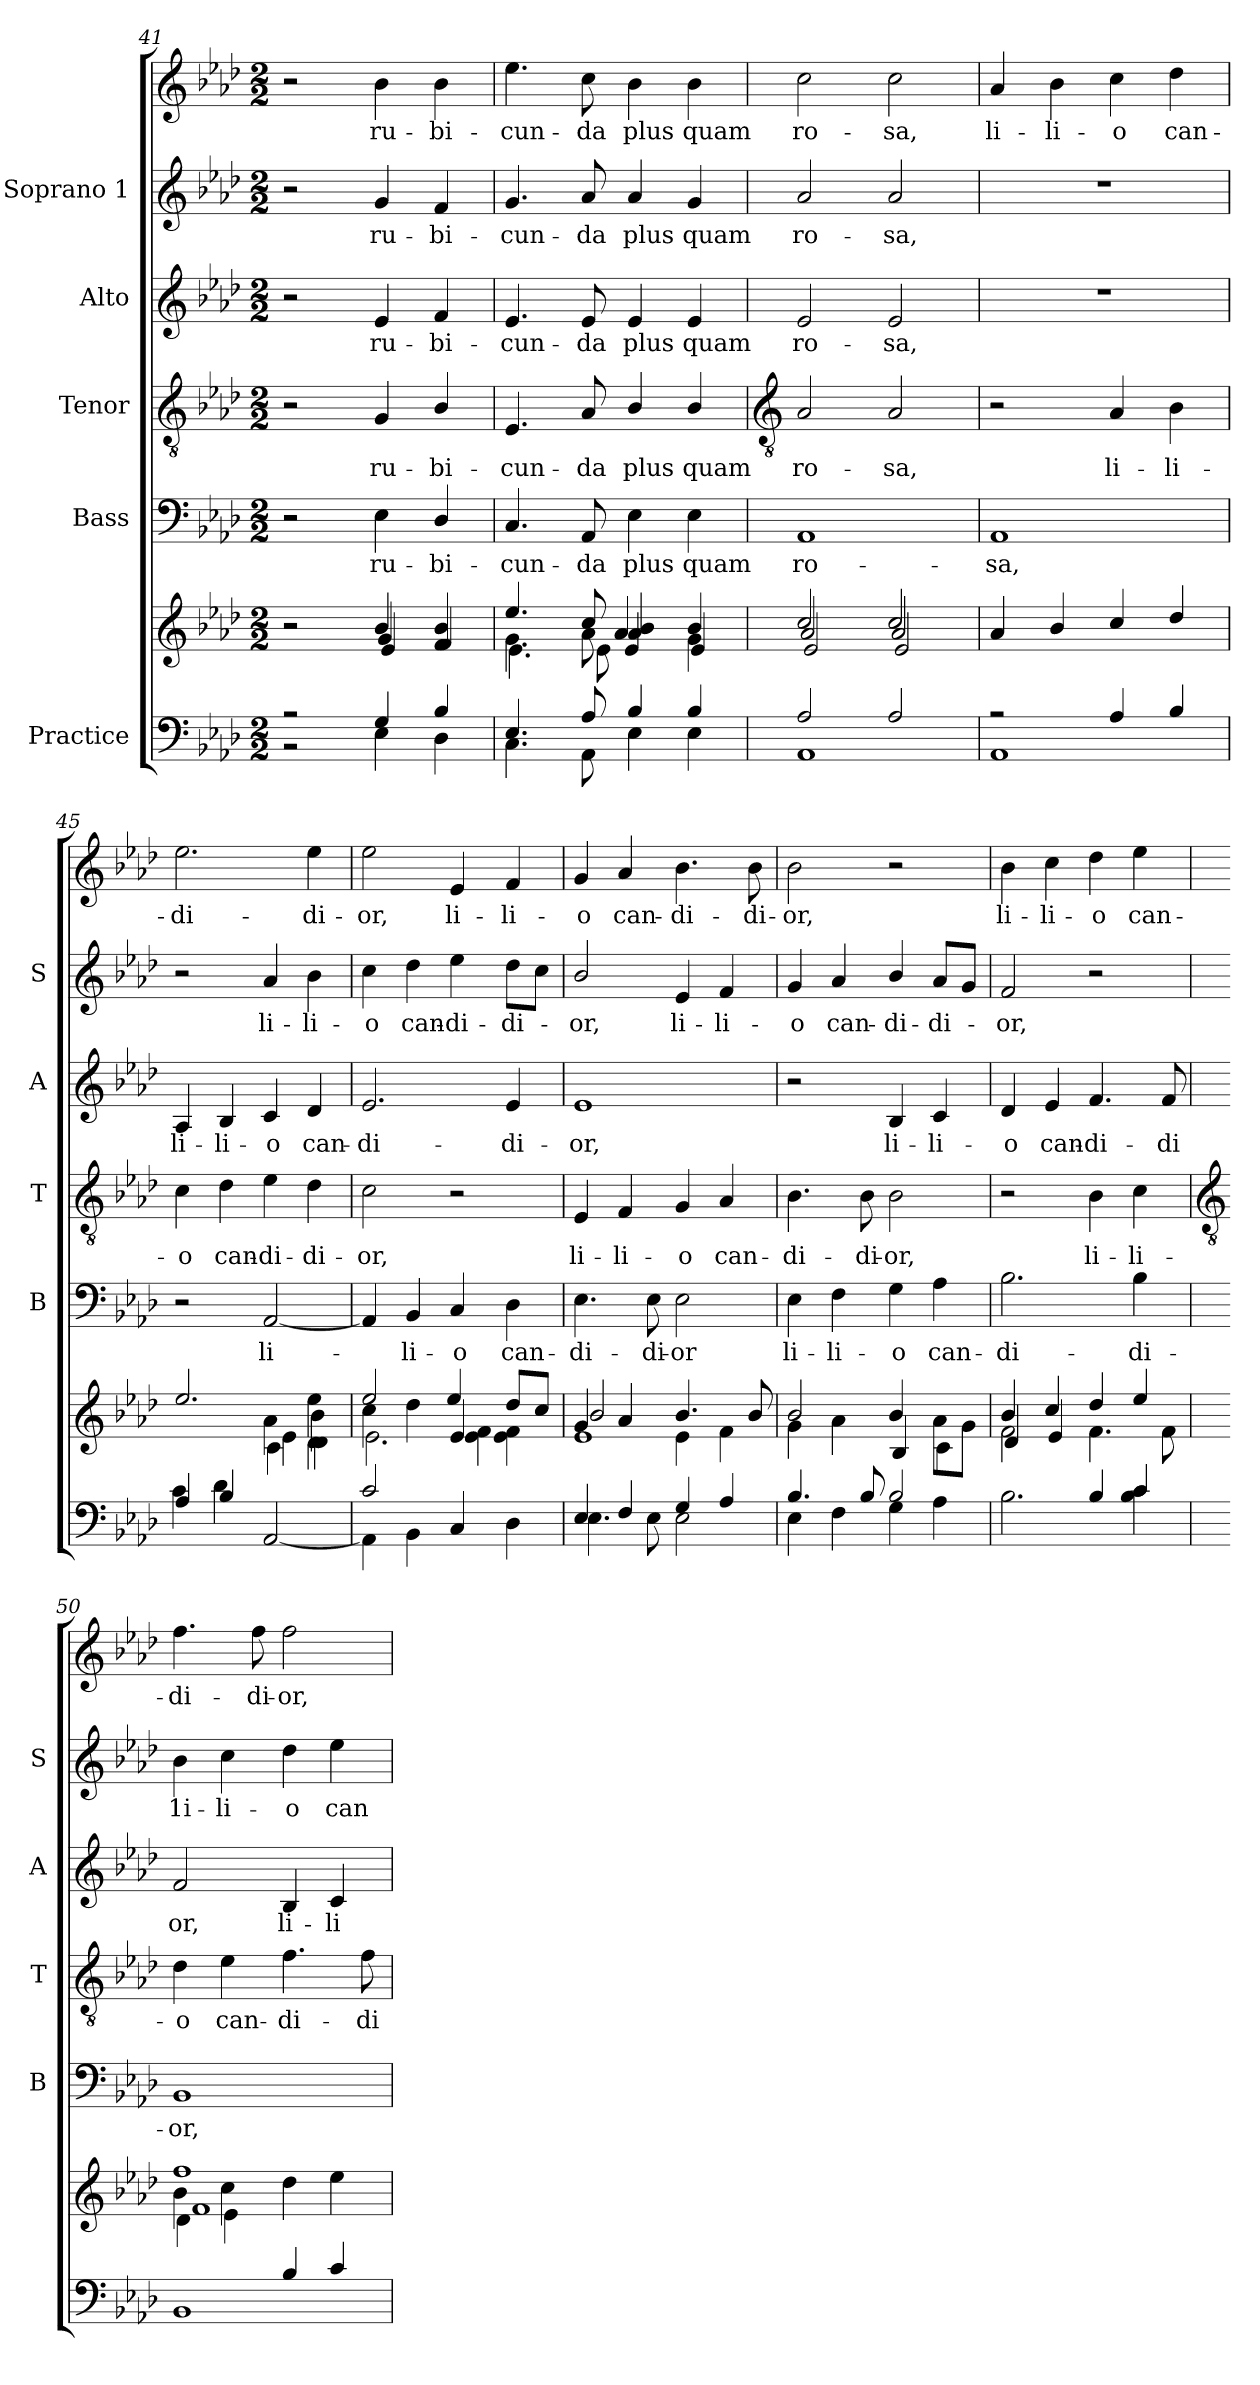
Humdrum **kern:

**kern	**kern	**kern	**text	**kern	**text	**kern	**text	**kern	**text	**kern	**text
*part5	*part5	*part4	*part4	*part3	*part3	*part2	*part2	*part1	*part1	*part1	*part1
*staff7	*staff6	*staff5	*staff5	*staff4	*staff4	*staff3	*staff3	*staff2	*staff2	*staff1	*staff1
*I"Practice	*	*I"Bass	*	*I"Tenor	*	*I"Alto	*	*I"Soprano 1	*	*	*
*	*	*I'B	*	*I'T	*	*I'A	*	*I'S	*	*	*
*clefF4	*clefG2	*clefF4	*	*clefGv2	*	*clefG2	*	*clefG2	*	*clefG2	*
*k[b-e-a-d-]	*k[b-e-a-d-]	*k[b-e-a-d-]	*	*k[b-e-a-d-]	*	*k[b-e-a-d-]	*	*k[b-e-a-d-]	*	*k[b-e-a-d-]	*
*A-:	*A-:	*A-:	*	*A-:	*	*A-:	*	*A-:	*	*A-:	*
*M2/2	*M2/2	*M2/2	*	*M2/2	*	*M2/2	*	*M2/2	*	*M2/2	*
=41	=41	=41	=41	=41	=41	=41	=41	=41	=41	=41	=41
*^	*^	*	*	*	*	*	*	*	*	*	*
*	*	*	*^	*	*	*	*	*	*	*	*	*	*
2r	2r	2r	2r	2r	2r	.	2r	.	2r	.	2r	.	2r	.
!	!	!	!	!	!	!LO:LY:b	!	!LO:LY:b	!	!LO:LY:b	!	!LO:LY:b	!	!LO:LY:b
4G	4E-	4b-/	4g/	4e-/	4E-	ru-	4G	ru-	4e-	ru-	4g	-ru-	4b-	ru-
!	!	!	!	!	!	!LO:LY:b	!	!LO:LY:b	!	!LO:LY:b	!	!LO:LY:b	!	!LO:LY:b
4B-	4D-	4b-/	4f/	4f/	4D-/	-bi-	4B-/	-bi-	4f	-bi-	4f	-bi-	4b-	-bi-
=42	=42	=42	=42	=42	=42	=42	=42	=42	=42	=42	=42	=42	=42	=42
!	!	!	!	!	!	!LO:LY:b	!	!LO:LY:b	!	!LO:LY:b	!	!LO:LY:b	!	!LO:LY:b
4.E-	4.C\	4.ee-	4.g\	4.e-\	4.C/	-cun-	4.E-	-cun-	4.e-	-cun-	4.g	cun-	4.ee-	-cun-
!	!	!	!	!	!	!LO:LY:b	!	!LO:LY:b	!	!LO:LY:b	!	!LO:LY:b	!	!LO:LY:b
8A-	8AA-\	8cc	8a-\	8e-\	8AA-	-da	8A-	-da	8e-	-da	8a-/	-da	8cc	-da
!	!	!	!	!	!	!LO:LY:b	!	!LO:LY:b	!	!LO:LY:b	!	!LO:LY:b	!	!LO:LY:b
4B-	4E-	4a-/ 4b-/	4a-/	4e-	4E-	plus	4B-/	plus	4e-	plus	4a-/	plus	4b-	plus
!	!	!	!	!	!	!LO:LY:b	!	!LO:LY:b	!	!LO:LY:b	!	!LO:LY:b	!	!LO:LY:b
4B-	4E-	4b-/	4g	4e-	4E-	quam	4B-/	quam	4e-	quam	4g	quam	4b-	quam
!!LO:LB:g=z
=43	=43	=43	=43	=43	=43	=43	=43	=43	=43	=43	=43	=43	=43	=43
*	*	*	*	*	*	*	*clefGv2	*	*	*	*	*	*	*
!	!	!	!	!	!	!LO:LY:b	!	!LO:LY:b	!	!LO:LY:b	!	!LO:LY:b	!	!LO:LY:b
2A-/	1AA-	2cc/	2a-/	2e-	1AA-	ro-	2A-/	ro-	2e-	ro-	2a-/	ro-	2cc	ro-
!	!	!	!	!	!	!	!	!LO:LY:b	!	!LO:LY:b	!	!LO:LY:b	!	!LO:LY:b
2A-/	.	2cc/	2a-/	2e-	.	.	2A-/	-sa,	2e-	-sa,	2a-/	-sa,	2cc	-sa,
=44	=44	=44	=44	=44	=44	=44	=44	=44	=44	=44	=44	=44	=44	=44
!	!	!	!	!	!	!LO:LY:b	!	!	!	!	!	!	!	!LO:LY:b
2r	1AA-	4a-	1ryy	1ryy	1AA-	-sa,	2r	.	1r	.	1r	.	4a-	li-
!	!	!	!	!	!	!	!	!	!	!	!	!	!	!LO:LY:b
.	.	4b-	.	.	.	.	.	.	.	.	.	.	4b-	-li-
!	!	!	!	!	!	!	!	!LO:LY:b	!	!	!	!	!	!LO:LY:b
4A-	.	4cc	.	.	.	.	4A-	li-	.	.	.	.	4cc	-o
!	!	!	!	!	!	!	!	!LO:LY:b	!	!	!	!	!	!LO:LY:b
4B-	.	4dd-	.	.	.	.	4B-	-li-	.	.	.	.	4dd-	can-
=45	=45	=45	=45	=45	=45	=45	=45	=45	=45	=45	=45	=45	=45	=45
*	*^	*	*	*^	*	*	*	*	*	*	*	*	*	*
!	!	!	!	!	!	!	!	!	!	!LO:LY:b	!	!LO:LY:b	!	!	!	!LO:LY:b
4A-	4c	2ryy	2.ee-/	2ryy	2ryy	2ryy	2r	.	4c	-o	4A-	li-	2r	.	2.ee-	-di-
!	!	!	!	!	!	!	!	!	!	!LO:LY:b	!	!LO:LY:b	!	!	!	!
4B-	4d-	.	.	.	.	.	.	.	4d-	can-	4B-	-li-	.	.	.	.
!	!	!	!	!	!	!	!	!LO:LY:b	!	!LO:LY:b	!	!LO:LY:b	!	!LO:LY:b	!	!
2ryy	2ryy	[2AA-	.	4a-\	4c\	4e-\	[2AA-	li-	4e-	-di-	4c	-o	4a-	-li-	.	.
!	!	!	!	!	!	!	!	!	!	!LO:LY:b	!	!LO:LY:b	!	!LO:LY:b	!	!LO:LY:b
.	.	.	4ee-\	4b-\	4d-\	4d-\	.	.	4d-	-di-	4d-	can-	4b-	-li-	4ee-	-di-
*	*v	*v	*	*	*	*	*	*	*	*	*	*	*	*	*	*
=46	=46	=46	=46	=46	=46	=46	=46	=46	=46	=46	=46	=46	=46	=46	=46
!	!	!	!	!	!	!	!	!	!LO:LY:b	!	!LO:LY:b	!	!LO:LY:b	!	!LO:LY:b
*	*	*	*	*v	*v	*	*	*	*	*	*	*	*	*	*
2c/	4AA-\]	2ee-/	4cc	2.e-\	4AA-]	.	2c	-or,	2.e-	-di-	4cc	-o	2ee-	-or,
!	!	!	!	!	!	!LO:LY:b	!	!	!	!	!	!LO:LY:b	!	!
.	4BB-\	.	4dd-	.	4BB-	li-	.	.	.	.	4dd-	can-	.	.
!	!	!	!	!	!	!LO:LY:b	!	!	!	!	!	!LO:LY:b	!	!LO:LY:b
2ryy	4C	4e-	4ee-/	.	4C	-o	2r	.	.	.	4ee-	-di-	4e-	li-
!	!	!	!	!	!	!LO:LY:b	!	!	!	!LO:LY:b	!	!LO:LY:b	!	!LO:LY:b
.	4D-	4e-\ 4f\	8dd-/L	4e-\ 4f\	4D-	can-	.	.	4e-	-di-	8dd-L	-di-	4f	-li-
.	.	.	8cc/J	.	.	.	.	.	.	.	8ccJ	.	.	.
=47	=47	=47	=47	=47	=47	=47	=47	=47	=47	=47	=47	=47	=47	=47
!	!	!	!	!	!	!LO:LY:b	!	!LO:LY:b	!	!LO:LY:b	!	!LO:LY:b	!	!LO:LY:b
4E-/	4.E-	4g	2b-/	1e-	4.E-	-di-	4E-	li-	1e-	-or,	2b-/	-or,	4g	o
!	!	!	!	!	!	!	!	!LO:LY:b	!	!	!	!	!	!LO:LY:b
4F/	.	4a-/	.	.	.	.	4F	-li-	.	.	.	.	4a-	can-
!	!	!	!	!	!	!LO:LY:b	!	!	!	!	!	!	!	!
.	8E-	.	.	.	8E-	-di-	.	.	.	.	.	.	.	.
!	!	!	!	!	!	!LO:LY:b	!	!LO:LY:b	!	!	!	!LO:LY:b	!	!LO:LY:b
4G/	2E-	4.b-/	4e-\	.	2E-	-or	4G	-o	.	.	4e-	li-	4.b-	-di-
!	!	!	!	!	!	!	!	!LO:LY:b	!	!	!	!LO:LY:b	!	!
4A-/	.	.	4f\	.	.	.	4A-	can-	.	.	4f	-li-	.	.
!	!	!	!	!	!	!	!	!	!	!	!	!	!	!LO:LY:b
.	.	8b-/	.	.	.	.	.	.	.	.	.	.	8b-	-di-
=48	=48	=48	=48	=48	=48	=48	=48	=48	=48	=48	=48	=48	=48	=48
!	!	!	!	!	!	!LO:LY:b	!	!LO:LY:b	!	!	!	!LO:LY:b	!	!LO:LY:b
4.B-/	4E-	2b-/	4g\	2ryy	4E-	li-	4.B-	-di-	2r	.	4g	o	2b-	-or,
!	!	!	!	!	!	!LO:LY:b	!	!	!	!	!	!LO:LY:b	!	!
.	4F	.	4a-\	.	4F	-li-	.	.	.	.	4a-	can-	.	.
!	!	!	!	!	!	!	!	!LO:LY:b	!	!	!	!	!	!
8B-/	.	.	.	.	.	.	8B-	-di-	.	.	.	.	.	.
!	!	!	!	!	!	!LO:LY:b	!	!LO:LY:b	!	!LO:LY:b	!	!LO:LY:b	!	!
2B-/	4G	2ryy	4b-/	4B-/	4G	-o	2B-	-or,	4B-	li-	4b-/	-di-	2r	.
!	!	!	!	!	!	!LO:LY:b	!	!	!	!LO:LY:b	!	!LO:LY:b	!	!
.	4A-	.	8a-L	4c\	4A-	can-	.	.	4c	-li-	8a-L	-di-	.	.
.	.	.	8gJ	.	.	.	.	.	.	.	8gJ	.	.	.
=49	=49	=49	=49	=49	=49	=49	=49	=49	=49	=49	=49	=49	=49	=49
!	!	!	!	!	!	!LO:LY:b	!	!	!	!LO:LY:b	!	!LO:LY:b	!	!LO:LY:b
2ryy	2.B-	4b-/	2f\	4d-	2.B-	-di-	2r	.	4d-	-o	2f	-or,	4b-	li-
!	!	!	!	!	!	!	!	!	!	!LO:LY:b	!	!	!	!LO:LY:b
.	.	4cc/	.	4e-	.	.	.	.	4e-	can-	.	.	4cc	-li-
!	!	!	!	!	!	!	!	!LO:LY:b	!	!LO:LY:b	!	!	!	!LO:LY:b
4B-	.	4dd-/	2ryy	4.f\	.	.	4B-	li-	4.f	-di-	2r	.	4dd-	-o
!	!	!	!	!	!	!LO:LY:b	!	!LO:LY:b	!	!	!	!	!	!LO:LY:b
4c	4B- 4c	4ee-/	.	.	4B-	-di-	4c	-li-	.	.	.	.	4ee-	can-
!	!	!	!	!	!	!	!	!	!	!LO:LY:b	!	!	!	!
.	.	.	.	8f\	.	.	.	.	8f	-di	.	.	.	.
*	*	*v	*v	*v	*	*	*	*	*	*	*	*	*	*
!!LO:LB:g=z
=50	=50	=50	=50	=50	=50	=50	=50	=50	=50	=50	=50	=50
*	*	*	*	*	*clefGv2	*	*	*	*	*	*	*
*	*	*^	*	*	*	*	*	*	*	*	*	*
*	*	*	*^	*	*	*	*	*	*	*	*	*	*
*	*	*	*	*^	*	*	*	*	*	*	*	*	*	*
!	!	!	!	!	!	!	!LO:LY:b	!	!LO:LY:b	!	!LO:LY:b	!	!LO:LY:b	!	!LO:LY:b
2ryy	1BB-	1ff\	4b-	4d-\	1f	1BB-	-or,	4d-	-o	2f	or,	4b-	1i-	4.ff	di-
!	!	!	!	!	!	!	!	!	!LO:LY:b	!	!	!	!LO:LY:b	!	!
.	.	.	4cc	4e-\	.	.	.	4e-	can-	.	.	4cc	-li-	.	.
!	!	!	!	!	!	!	!	!	!	!	!	!	!	!	!LO:LY:b
.	.	.	.	.	.	.	.	.	.	.	.	.	.	8ff	-di-
!	!	!	!	!	!	!	!	!	!LO:LY:b	!	!LO:LY:b	!	!LO:LY:b	!	!LO:LY:b
4B-/	.	.	4dd-	2ryy	.	.	.	4.f	-di-	4B-	li-	4dd-	-o	2ff	-or,
!	!	!	!	!	!	!	!	!	!	!	!LO:LY:b	!	!LO:LY:b	!	!
4c/	.	.	4ee-	.	.	.	.	.	.	4c	-li-	4ee-	can-	.	.
!	!	!	!	!	!	!	!	!	!LO:LY:b	!	!	!	!	!	!
.	.	.	.	.	.	.	.	8f	-di-	.	.	.	.	.	.
*v	*v	*	*	*	*	*	*	*	*	*	*	*	*	*	*
*	*v	*v	*v	*v	*	*	*	*	*	*	*	*	*	*
=	=	=	=	=	=	=	=	=	=	=	=
*-	*-	*-	*-	*-	*-	*-	*-	*-	*-	*-	*-
